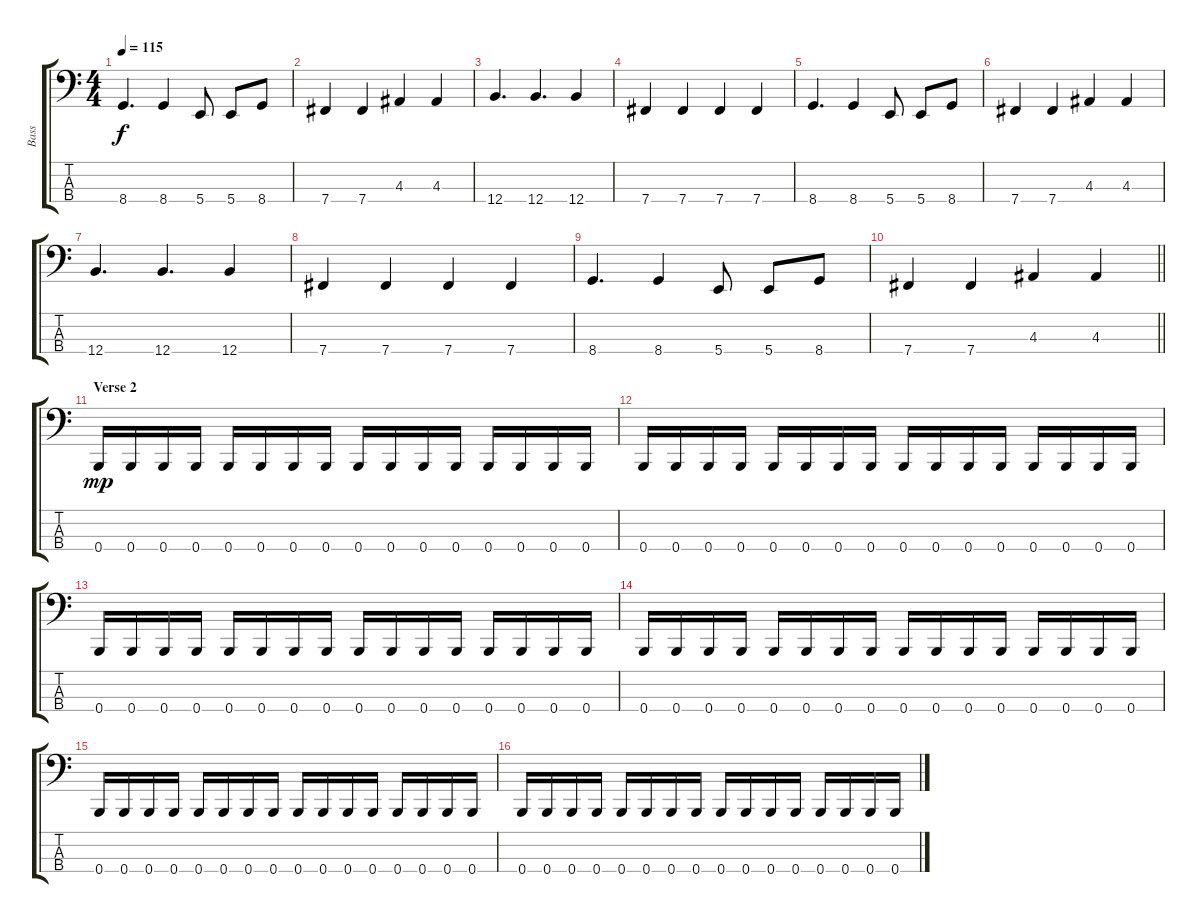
\track ("Bass" "Bass") {instrument electricbasspick}
\staff {score tabs}
\tuning (E2 B1 Gb1 B0) {hide}
\ts (4 4)
\tempo 115
\clef f4
\ks c
8.4.4{d dy f} 8.4.4 5.4.8 5.4.8 8.4.8 |
7.4.4 7.4.4 4.3.4 4.3.4 |
12.4.4{d} 12.4.4{d} 12.4.4 |
7.4.4 7.4.4 7.4.4 7.4.4 |
8.4.4{d} 8.4.4 5.4.8 5.4.8 8.4.8 |
7.4.4 7.4.4 4.3.4 4.3.4 |
12.4.4{d} 12.4.4{d} 12.4.4 |
7.4.4 7.4.4 7.4.4 7.4.4 |
8.4.4{d} 8.4.4 5.4.8 5.4.8 8.4.8 |
\barLineRight lightlight
7.4.4 7.4.4 4.3.4 4.3.4 |
\section ("" "Verse 2")
0.4.16{dy mp} 0.4.16 0.4.16 0.4.16 0.4.16 0.4.16 0.4.16 0.4.16 0.4.16 0.4.16 0.4.16 0.4.16 0.4.16 0.4.16 0.4.16 0.4.16 |
0.4.16 0.4.16 0.4.16 0.4.16 0.4.16 0.4.16 0.4.16 0.4.16 0.4.16 0.4.16 0.4.16 0.4.16 0.4.16 0.4.16 0.4.16 0.4.16 |
0.4.16 0.4.16 0.4.16 0.4.16 0.4.16 0.4.16 0.4.16 0.4.16 0.4.16 0.4.16 0.4.16 0.4.16 0.4.16 0.4.16 0.4.16 0.4.16 |
0.4.16 0.4.16 0.4.16 0.4.16 0.4.16 0.4.16 0.4.16 0.4.16 0.4.16 0.4.16 0.4.16 0.4.16 0.4.16 0.4.16 0.4.16 0.4.16 |
0.4.16 0.4.16 0.4.16 0.4.16 0.4.16 0.4.16 0.4.16 0.4.16 0.4.16 0.4.16 0.4.16 0.4.16 0.4.16 0.4.16 0.4.16 0.4.16 |
0.4.16 0.4.16 0.4.16 0.4.16 0.4.16 0.4.16 0.4.16 0.4.16 0.4.16 0.4.16 0.4.16 0.4.16 0.4.16 0.4.16 0.4.16 0.4.16
